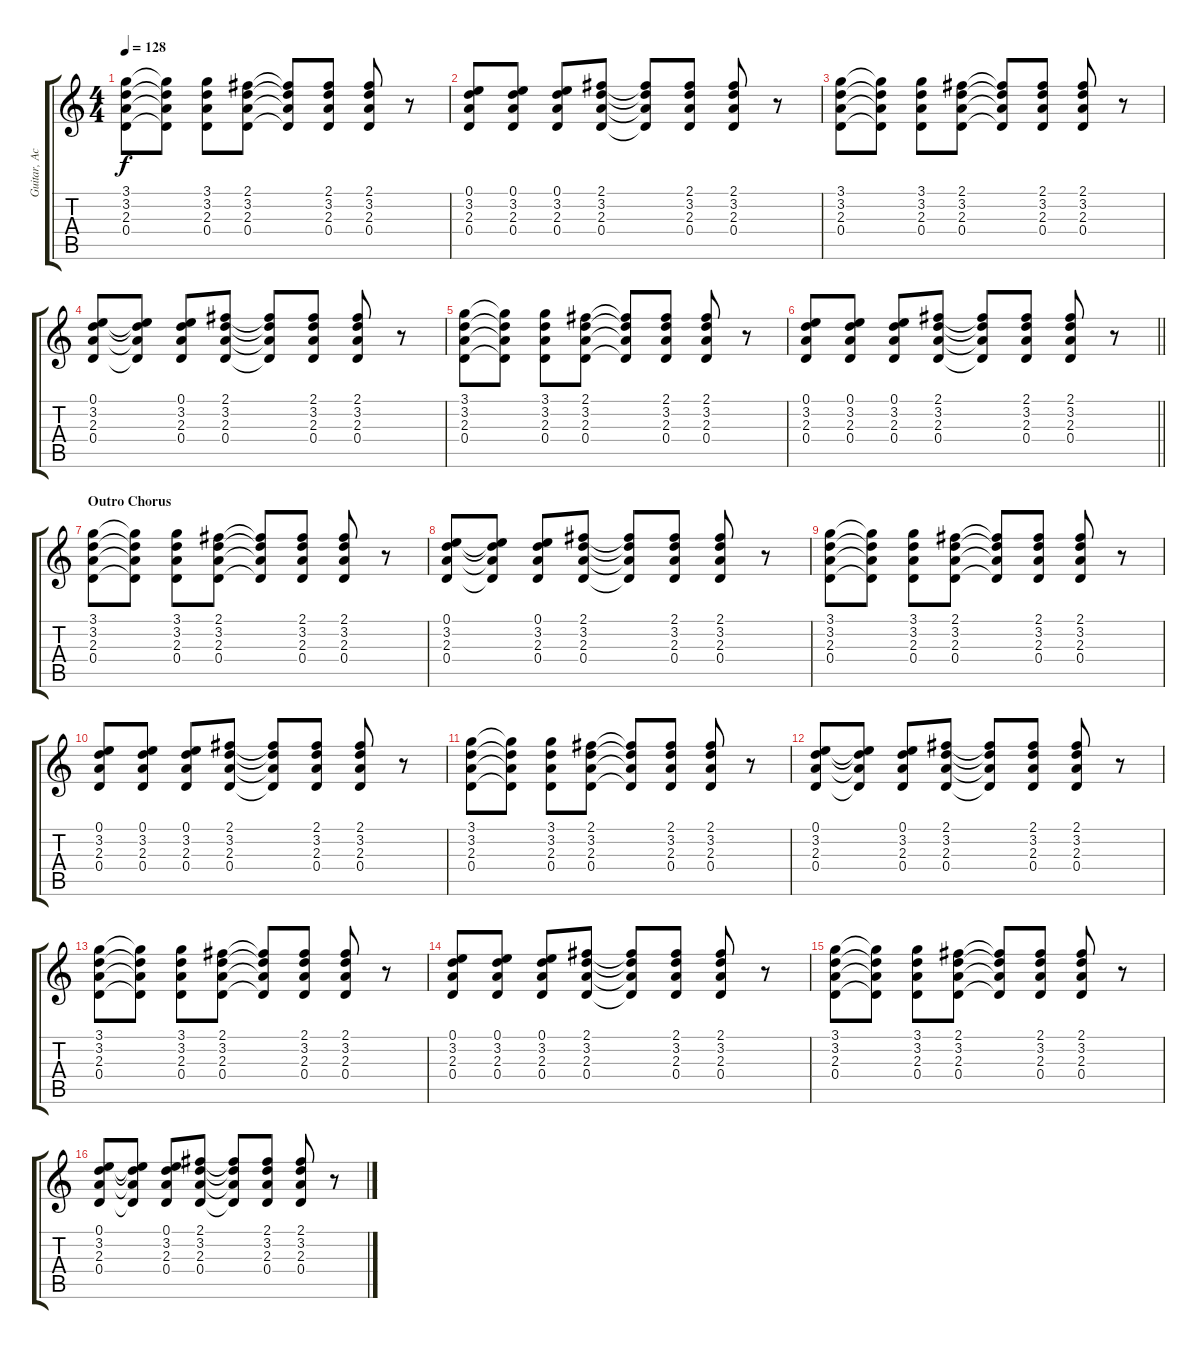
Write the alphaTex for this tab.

\track ("Guitar, Acoustic" "Guitar, Ac") {instrument acousticguitarsteel}
\staff {score tabs}
\tuning (E4 B3 G3 D3 A2 E2) {hide}
\ts (4 4)
\tempo 128
\clef g2
\ks c
(3.1 3.2 2.3 0.4).8{dy f} (3.1{t} 3.2{t} 2.3{t} 0.4{t}).8 (3.1 3.2 2.3 0.4).8 (2.1 3.2 2.3 0.4).8 (2.1{t} 3.2{t} 2.3{t} 0.4{t}).8 (2.1 3.2 2.3 0.4).8 (2.1 3.2 2.3 0.4).8 r.8 |
(0.1 3.2 2.3 0.4).8 (0.1 3.2 2.3 0.4).8 (0.1 3.2 2.3 0.4).8 (2.1 3.2 2.3 0.4).8 (2.1{t} 3.2{t} 2.3{t} 0.4{t}).8 (2.1 3.2 2.3 0.4).8 (2.1 3.2 2.3 0.4).8 r.8 |
(3.1 3.2 2.3 0.4).8 (3.1{t} 3.2{t} 2.3{t} 0.4{t}).8 (3.1 3.2 2.3 0.4).8 (2.1 3.2 2.3 0.4).8 (2.1{t} 3.2{t} 2.3{t} 0.4{t}).8 (2.1 3.2 2.3 0.4).8 (2.1 3.2 2.3 0.4).8 r.8 |
(0.1 3.2 2.3 0.4).8 (0.1{t} 3.2{t} 2.3{t} 0.4{t}).8 (0.1 3.2 2.3 0.4).8 (2.1 3.2 2.3 0.4).8 (2.1{t} 3.2{t} 2.3{t} 0.4{t}).8 (2.1 3.2 2.3 0.4).8 (2.1 3.2 2.3 0.4).8 r.8 |
(3.1 3.2 2.3 0.4).8 (3.1{t} 3.2{t} 2.3{t} 0.4{t}).8 (3.1 3.2 2.3 0.4).8 (2.1 3.2 2.3 0.4).8 (2.1{t} 3.2{t} 2.3{t} 0.4{t}).8 (2.1 3.2 2.3 0.4).8 (2.1 3.2 2.3 0.4).8 r.8 |
\barLineRight lightlight
(0.1 3.2 2.3 0.4).8 (0.1 3.2 2.3 0.4).8 (0.1 3.2 2.3 0.4).8 (2.1 3.2 2.3 0.4).8 (2.1{t} 3.2{t} 2.3{t} 0.4{t}).8 (2.1 3.2 2.3 0.4).8 (2.1 3.2 2.3 0.4).8 r.8 |
\section ("" "Outro Chorus")
(3.1 3.2 2.3 0.4).8 (3.1{t} 3.2{t} 2.3{t} 0.4{t}).8 (3.1 3.2 2.3 0.4).8 (2.1 3.2 2.3 0.4).8 (2.1{t} 3.2{t} 2.3{t} 0.4{t}).8 (2.1 3.2 2.3 0.4).8 (2.1 3.2 2.3 0.4).8 r.8 |
(0.1 3.2 2.3 0.4).8 (0.1{t} 3.2{t} 2.3{t} 0.4{t}).8 (0.1 3.2 2.3 0.4).8 (2.1 3.2 2.3 0.4).8 (2.1{t} 3.2{t} 2.3{t} 0.4{t}).8 (2.1 3.2 2.3 0.4).8 (2.1 3.2 2.3 0.4).8 r.8 |
(3.1 3.2 2.3 0.4).8 (3.1{t} 3.2{t} 2.3{t} 0.4{t}).8 (3.1 3.2 2.3 0.4).8 (2.1 3.2 2.3 0.4).8 (2.1{t} 3.2{t} 2.3{t} 0.4{t}).8 (2.1 3.2 2.3 0.4).8 (2.1 3.2 2.3 0.4).8 r.8 |
(0.1 3.2 2.3 0.4).8 (0.1 3.2 2.3 0.4).8 (0.1 3.2 2.3 0.4).8 (2.1 3.2 2.3 0.4).8 (2.1{t} 3.2{t} 2.3{t} 0.4{t}).8 (2.1 3.2 2.3 0.4).8 (2.1 3.2 2.3 0.4).8 r.8 |
(3.1 3.2 2.3 0.4).8 (3.1{t} 3.2{t} 2.3{t} 0.4{t}).8 (3.1 3.2 2.3 0.4).8 (2.1 3.2 2.3 0.4).8 (2.1{t} 3.2{t} 2.3{t} 0.4{t}).8 (2.1 3.2 2.3 0.4).8 (2.1 3.2 2.3 0.4).8 r.8 |
(0.1 3.2 2.3 0.4).8 (0.1{t} 3.2{t} 2.3{t} 0.4{t}).8 (0.1 3.2 2.3 0.4).8 (2.1 3.2 2.3 0.4).8 (2.1{t} 3.2{t} 2.3{t} 0.4{t}).8 (2.1 3.2 2.3 0.4).8 (2.1 3.2 2.3 0.4).8 r.8 |
(3.1 3.2 2.3 0.4).8 (3.1{t} 3.2{t} 2.3{t} 0.4{t}).8 (3.1 3.2 2.3 0.4).8 (2.1 3.2 2.3 0.4).8 (2.1{t} 3.2{t} 2.3{t} 0.4{t}).8 (2.1 3.2 2.3 0.4).8 (2.1 3.2 2.3 0.4).8 r.8 |
(0.1 3.2 2.3 0.4).8 (0.1 3.2 2.3 0.4).8 (0.1 3.2 2.3 0.4).8 (2.1 3.2 2.3 0.4).8 (2.1{t} 3.2{t} 2.3{t} 0.4{t}).8 (2.1 3.2 2.3 0.4).8 (2.1 3.2 2.3 0.4).8 r.8 |
(3.1 3.2 2.3 0.4).8 (3.1{t} 3.2{t} 2.3{t} 0.4{t}).8 (3.1 3.2 2.3 0.4).8 (2.1 3.2 2.3 0.4).8 (2.1{t} 3.2{t} 2.3{t} 0.4{t}).8 (2.1 3.2 2.3 0.4).8 (2.1 3.2 2.3 0.4).8 r.8 |
(0.1 3.2 2.3 0.4).8 (0.1{t} 3.2{t} 2.3{t} 0.4{t}).8 (0.1 3.2 2.3 0.4).8 (2.1 3.2 2.3 0.4).8 (2.1{t} 3.2{t} 2.3{t} 0.4{t}).8 (2.1 3.2 2.3 0.4).8 (2.1 3.2 2.3 0.4).8 r.8
